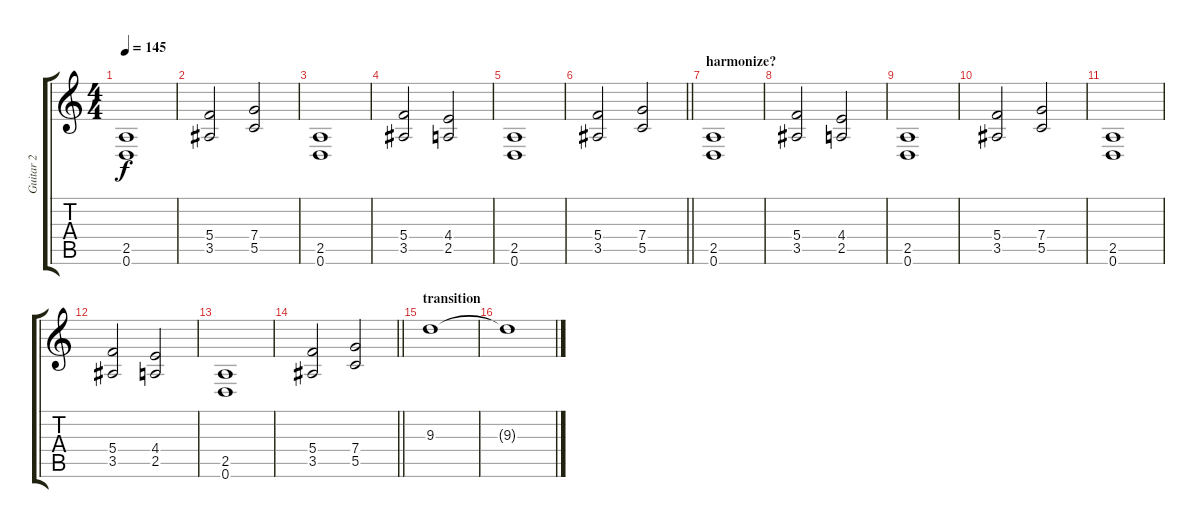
\track ("Guitar 2" "Guitar 2") {instrument distortionguitar}
\staff {score tabs}
\tuning (D4 A3 F3 C3 G2 D2) {hide}
\ts (4 4)
\tempo 145
\clef g2
\ks c
(2.5 0.6).1{dy f} |
(5.4 3.5).2 (7.4 5.5).2 |
(2.5 0.6).1 |
(5.4 3.5).2 (4.4 2.5).2 |
(2.5 0.6).1 |
\barLineRight lightlight
(5.4 3.5).2 (7.4 5.5).2 |
\section ("" "harmonize?")
(2.5 0.6).1 |
(5.4 3.5).2 (4.4 2.5).2 |
(2.5 0.6).1 |
(5.4 3.5).2 (7.4 5.5).2 |
(2.5 0.6).1 |
(5.4 3.5).2 (4.4 2.5).2 |
(2.5 0.6).1 |
\barLineRight lightlight
(5.4 3.5).2 (7.4 5.5).2 |
\section ("" "transition")
9.3.1{volume 6} |
9.3{t}.1
